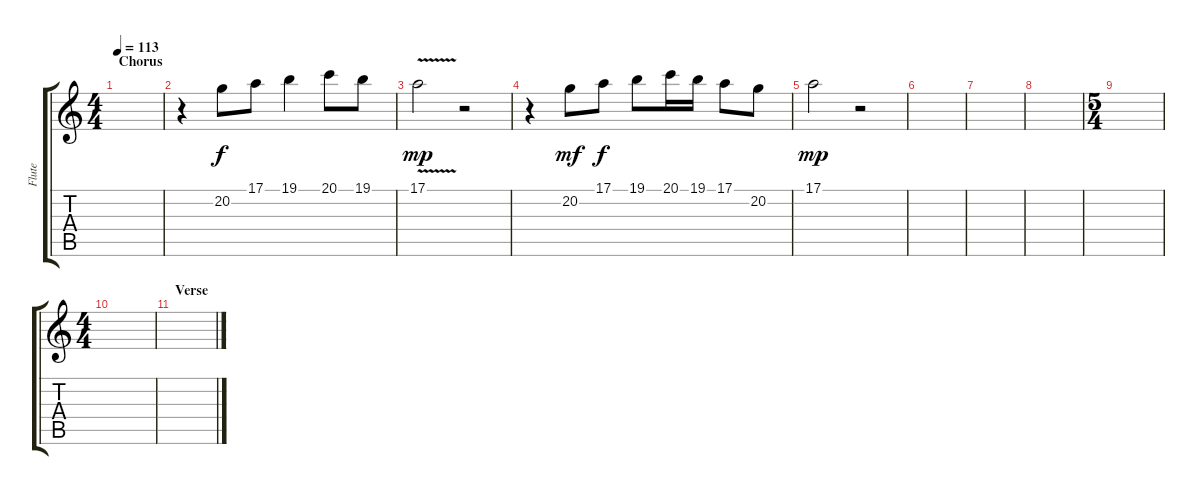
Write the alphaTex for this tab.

\track ("Flute" "Flute") {instrument panflute}
\staff {score tabs}
\tuning (E4 B3 G3 D3 A2 E2) {hide}
\ts (4 4)
\section ("" "Chorus")
\tempo 113
\clef g2
\ks c
|
r.4 20.2.8 17.1.8{dy f} 19.1.4 20.1.8 19.1.8 |
17.1{v}.2{dy mp} r.2 |
r.4 20.2.8{dy mf} 17.1.8{dy f} 19.1.8 20.1.16 19.1.16 17.1.8 20.2.8 |
17.1.2{dy mp} r.2 |
|
|
|
\ts (5 4)
|
\ts (4 4)
|
\section ("" "Verse")
